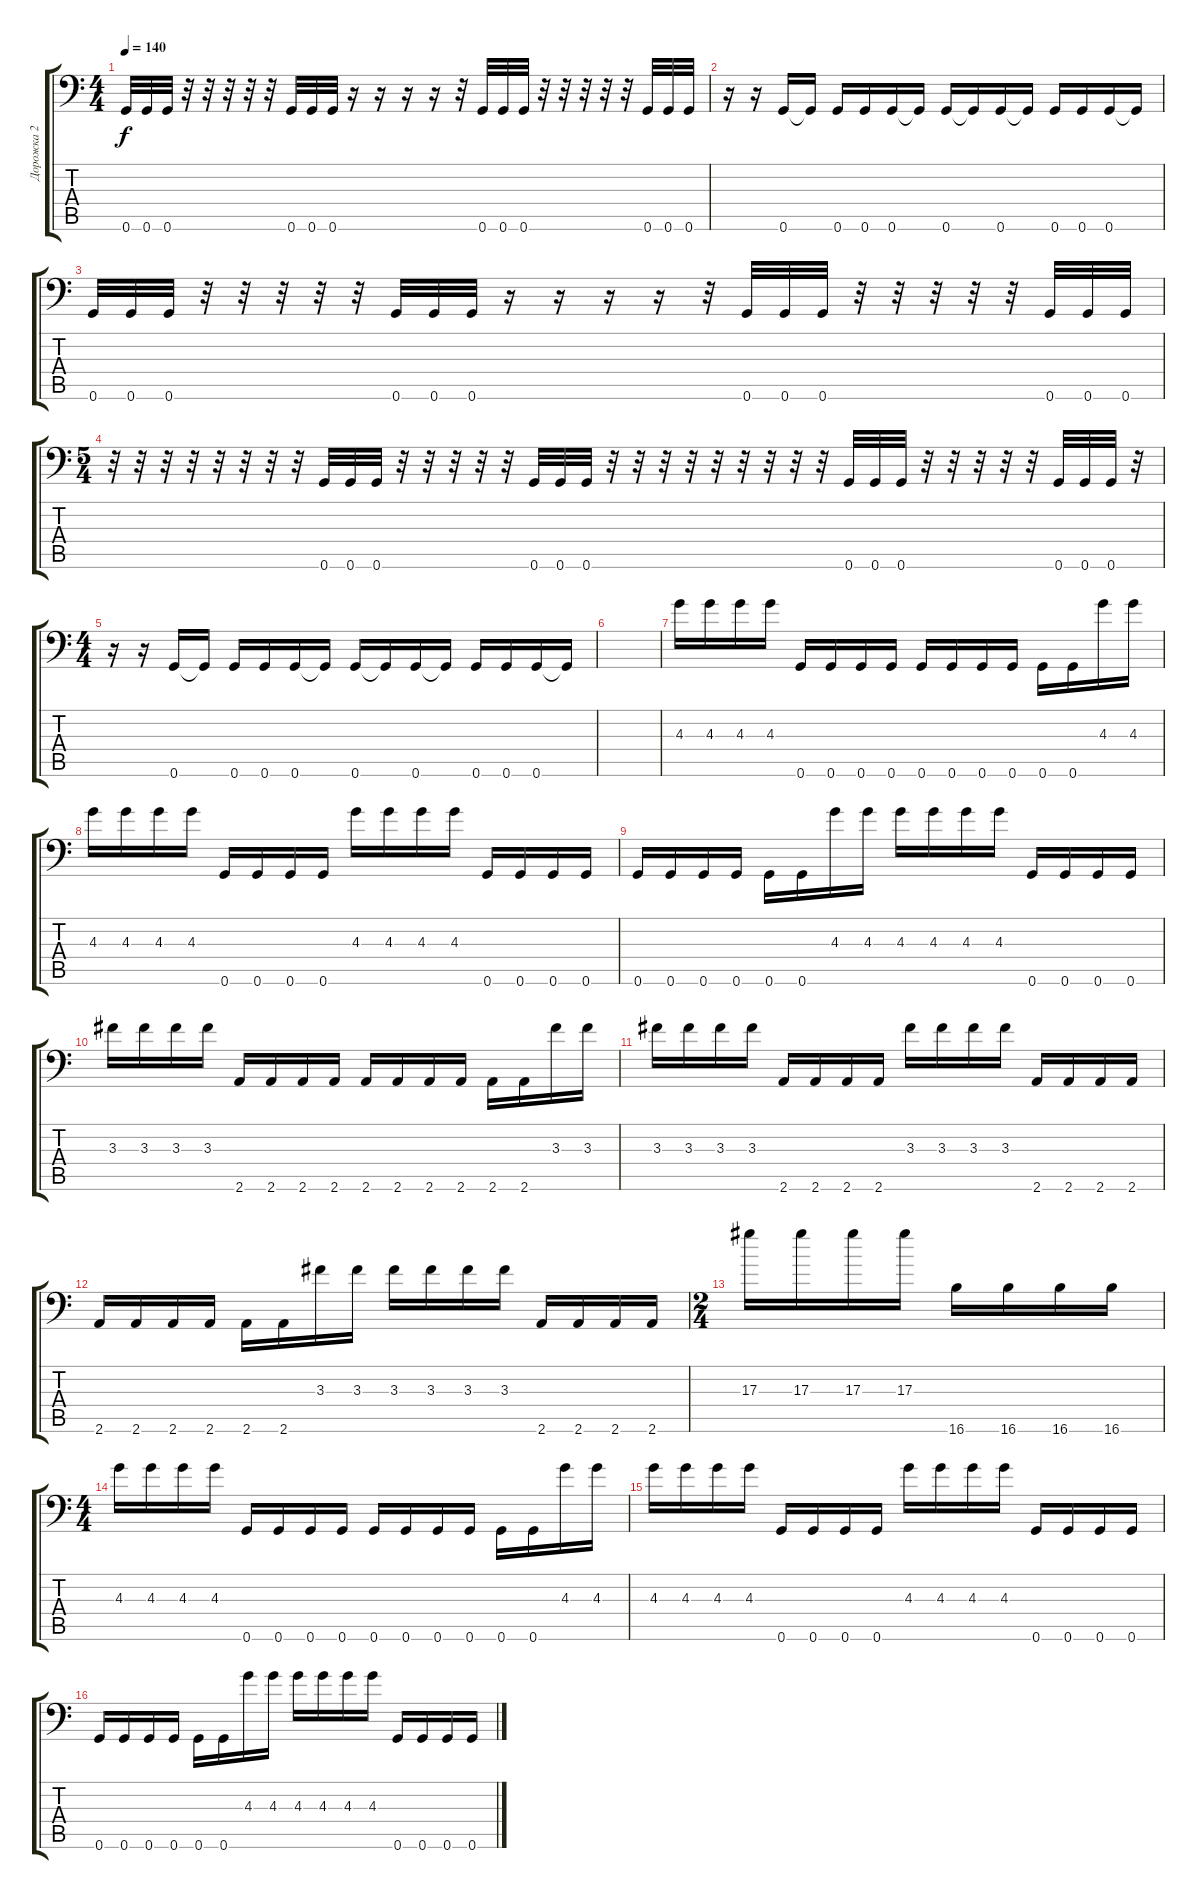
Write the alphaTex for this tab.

\track ("Дорожка 2" "Дорожка 2") {instrument distortionguitar}
\staff {score tabs}
\tuning (C4 G3 Eb3 Bb2 F2 G1) {hide}
\ts (4 4)
\tempo 140
\clef f4
\ks c
0.6.32{dy f} 0.6.32 0.6.32 r.32 r.32 r.32 r.32 r.32 0.6.32 0.6.32 0.6.32 r.16 r.16 r.16 r.16 r.32 0.6.32 0.6.32 0.6.32 r.32 r.32 r.32 r.32 r.32 0.6.32 0.6.32 0.6.32 |
r.16 r.16 0.6.16 0.6{t}.16 0.6.16 0.6.16 0.6.16 0.6{t}.16 0.6.16 0.6{t}.16 0.6.16 0.6{t}.16 0.6.16 0.6.16 0.6.16 0.6{t}.16 |
0.6.32 0.6.32 0.6.32 r.32 r.32 r.32 r.32 r.32 0.6.32 0.6.32 0.6.32 r.16 r.16 r.16 r.16 r.32 0.6.32 0.6.32 0.6.32 r.32 r.32 r.32 r.32 r.32 0.6.32 0.6.32 0.6.32 |
\ts (5 4)
r.32 r.32 r.32 r.32 r.32 r.32 r.32 r.32 0.6.32 0.6.32 0.6.32 r.32 r.32 r.32 r.32 r.32 0.6.32 0.6.32 0.6.32 r.32 r.32 r.32 r.32 r.32 r.32 r.32 r.32 r.32 0.6.32 0.6.32 0.6.32 r.32 r.32 r.32 r.32 r.32 0.6.32 0.6.32 0.6.32 r.32 |
\ts (4 4)
r.16 r.16 0.6.16 0.6{t}.16 0.6.16 0.6.16 0.6.16 0.6{t}.16 0.6.16 0.6{t}.16 0.6.16 0.6{t}.16 0.6.16 0.6.16 0.6.16 0.6{t}.16 |
|
4.3.16 4.3.16 4.3.16 4.3.16 0.6.16 0.6.16 0.6.16 0.6.16 0.6.16 0.6.16 0.6.16 0.6.16 0.6.16 0.6.16 4.3.16 4.3.16 |
4.3.16 4.3.16 4.3.16 4.3.16 0.6.16 0.6.16 0.6.16 0.6.16 4.3.16 4.3.16 4.3.16 4.3.16 0.6.16 0.6.16 0.6.16 0.6.16 |
0.6.16 0.6.16 0.6.16 0.6.16 0.6.16 0.6.16 4.3.16 4.3.16 4.3.16 4.3.16 4.3.16 4.3.16 0.6.16 0.6.16 0.6.16 0.6.16 |
3.3.16 3.3.16 3.3.16 3.3.16 2.6.16 2.6.16 2.6.16 2.6.16 2.6.16 2.6.16 2.6.16 2.6.16 2.6.16 2.6.16 3.3.16 3.3.16 |
3.3.16 3.3.16 3.3.16 3.3.16 2.6.16 2.6.16 2.6.16 2.6.16 3.3.16 3.3.16 3.3.16 3.3.16 2.6.16 2.6.16 2.6.16 2.6.16 |
2.6.16 2.6.16 2.6.16 2.6.16 2.6.16 2.6.16 3.3.16 3.3.16 3.3.16 3.3.16 3.3.16 3.3.16 2.6.16 2.6.16 2.6.16 2.6.16 |
\ts (2 4)
17.3.16 17.3.16 17.3.16 17.3.16 16.6.16 16.6.16 16.6.16 16.6.16 |
\ts (4 4)
4.3.16 4.3.16 4.3.16 4.3.16 0.6.16 0.6.16 0.6.16 0.6.16 0.6.16 0.6.16 0.6.16 0.6.16 0.6.16 0.6.16 4.3.16 4.3.16 |
4.3.16 4.3.16 4.3.16 4.3.16 0.6.16 0.6.16 0.6.16 0.6.16 4.3.16 4.3.16 4.3.16 4.3.16 0.6.16 0.6.16 0.6.16 0.6.16 |
0.6.16 0.6.16 0.6.16 0.6.16 0.6.16 0.6.16 4.3.16 4.3.16 4.3.16 4.3.16 4.3.16 4.3.16 0.6.16 0.6.16 0.6.16 0.6.16
